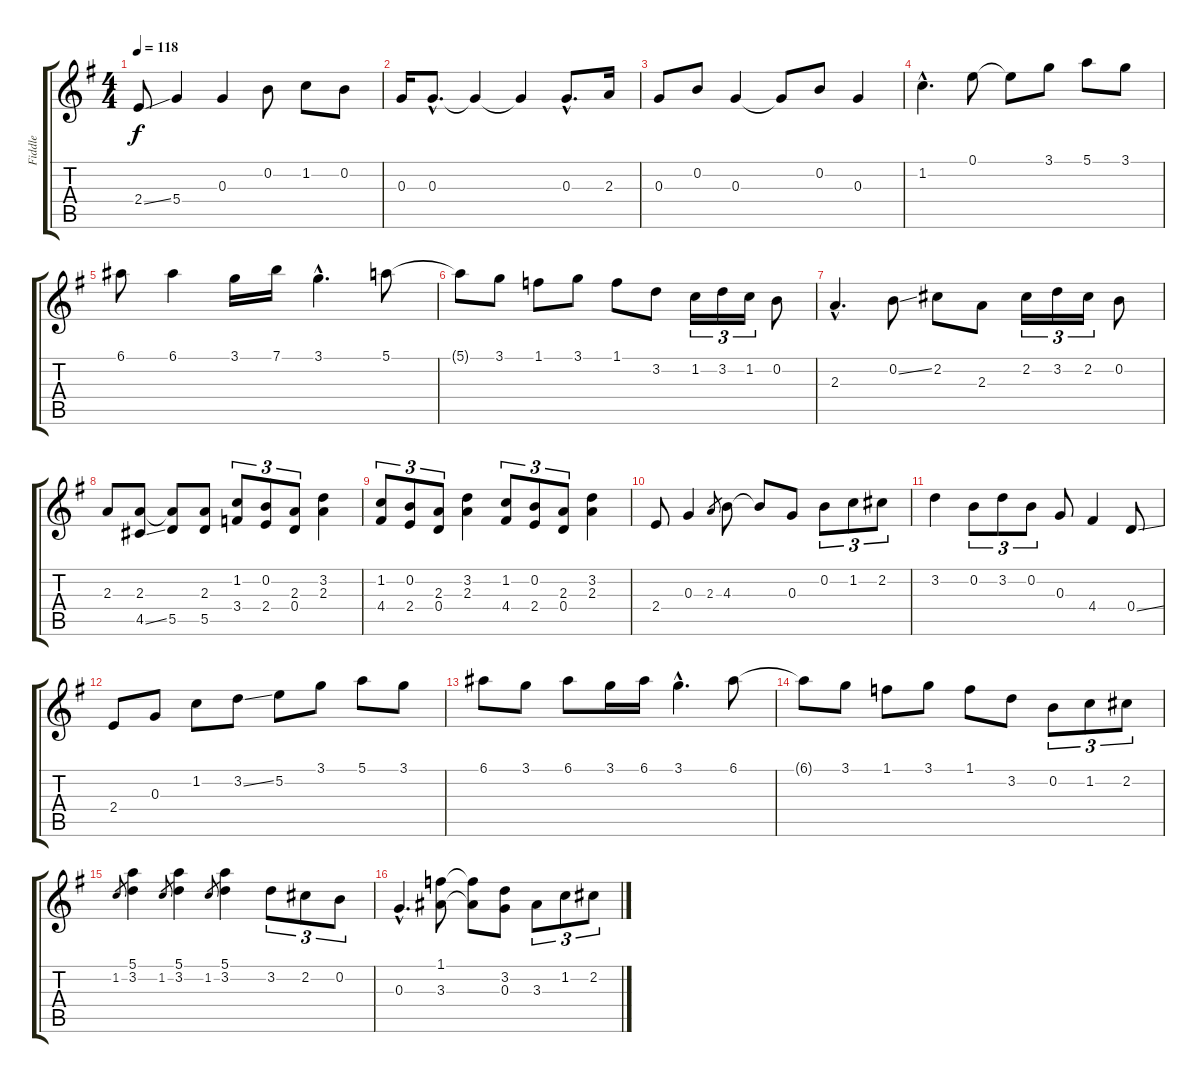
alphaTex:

\track ("Fiddle" "Fiddle") {instrument fiddle}
\staff {score tabs}
\tuning (E5 B4 G4 D4 A3 E3) {hide}
\ts (4 4)
\tempo 118
\clef g2
\ks g
2.4{ss}.8{dy f} 5.4.4 0.3.4 0.2.8 1.2.8 0.2.8 |
0.3.16 0.3{hac}.8{d} 0.3{t}.4 0.3{t}.4 0.3{hac}.8{d} 2.3.16 |
0.3.8 0.2.8 0.3.4 0.3{t}.8 0.2.8 0.3.4 |
1.2{hac}.4{d} 0.1.8 0.1{t}.8 3.1.8 5.1.8 3.1.8 |
6.1.8 6.1.4 3.1.16 7.1.16 3.1{hac}.4{d} 5.1.8 |
5.1{t}.8 3.1.8 1.1.8 3.1.8 1.1.8 3.2.8 1.2.16{tu (3 2)} 3.2.16{tu (3 2)} 1.2.16{tu (3 2)} 0.2.8 |
2.3{hac}.4{d} 0.2{ss}.8 2.2.8 2.3.8 2.2.16{tu (3 2)} 3.2.16{tu (3 2)} 2.2.16{tu (3 2)} 0.2.8 |
2.3.8 (2.3 4.5{ss}).8 (2.3{t} 5.5).8 (2.3 5.5).8 (1.2 3.4).8{tu (3 2)} (0.2 2.4).8{tu (3 2)} (2.3 0.4).8{tu (3 2)} (3.2 2.3).4 |
(1.2 4.4).8{tu (3 2)} (0.2 2.4).8{tu (3 2)} (2.3 0.4).8{tu (3 2)} (3.2 2.3).4 (1.2 4.4).8{tu (3 2)} (0.2 2.4).8{tu (3 2)} (2.3 0.4).8{tu (3 2)} (3.2 2.3).4 |
2.4.8 0.3.4 2.3.8{gr} 4.3.8 4.3{t}.8 0.3.8 0.2.8{tu (3 2)} 1.2.8{tu (3 2)} 2.2.8{tu (3 2)} |
3.2.4 0.2.8{tu (3 2)} 3.2.8{tu (3 2)} 0.2.8{tu (3 2)} 0.3.8 4.4.4 0.4{ss}.8 |
2.4.8 0.3.8 1.2.8 3.2{ss}.8 5.2.8 3.1.8 5.1.8 3.1.8 |
6.1.8 3.1.8 6.1.8 3.1.16 6.1.16 3.1{hac}.4{d} 6.1.8 |
6.1{t}.8 3.1.8 1.1.8 3.1.8 1.1.8 3.2.8 0.2.8{tu (3 2)} 1.2.8{tu (3 2)} 2.2.8{tu (3 2)} |
1.2.8{gr} (5.1 3.2).4 1.2.8{gr} (5.1 3.2).4 1.2.8{gr} (5.1 3.2).4 3.2.8{tu (3 2)} 2.2.8{tu (3 2)} 0.2.8{tu (3 2)} |
0.3{hac}.4{d} (1.1 3.3).8 (1.1{t} 3.3{t}).8 (3.2 0.3).8 3.3.8{tu (3 2)} 1.2.8{tu (3 2)} 2.2.8{tu (3 2)}
